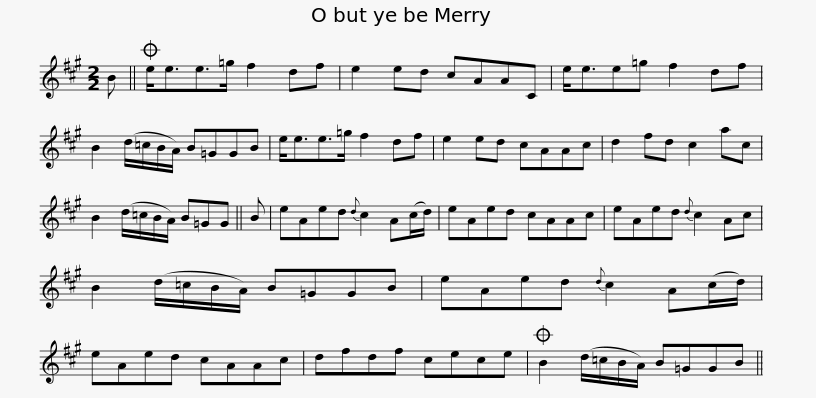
X:1
L:1/8
M:2/2
I:linebreak $
K:A
V:1 treble
V:1
 B ||O e<ee>=g f2 df | e2 ed cAAC | e<ee=g f2 df | B2 (d/=c/B/A/) B=GGB | %5
 e<ee>=g f2 df |$ e2 ed cAAc | d2 fd c2 ac | B2 (d/=c/B/A/) B=GG || B | %10
 eAed{d} c2 A(c/d/) | eAed cAAc |$ eAed{d} c2 Ac | B2 (d/=c/B/A/) B=GGB | eAed{d} c2 A(c/d/) | %15
 eAed cAAc | dfdf cece |$O B2 (d/=c/B/A/) B=GGB || %18
